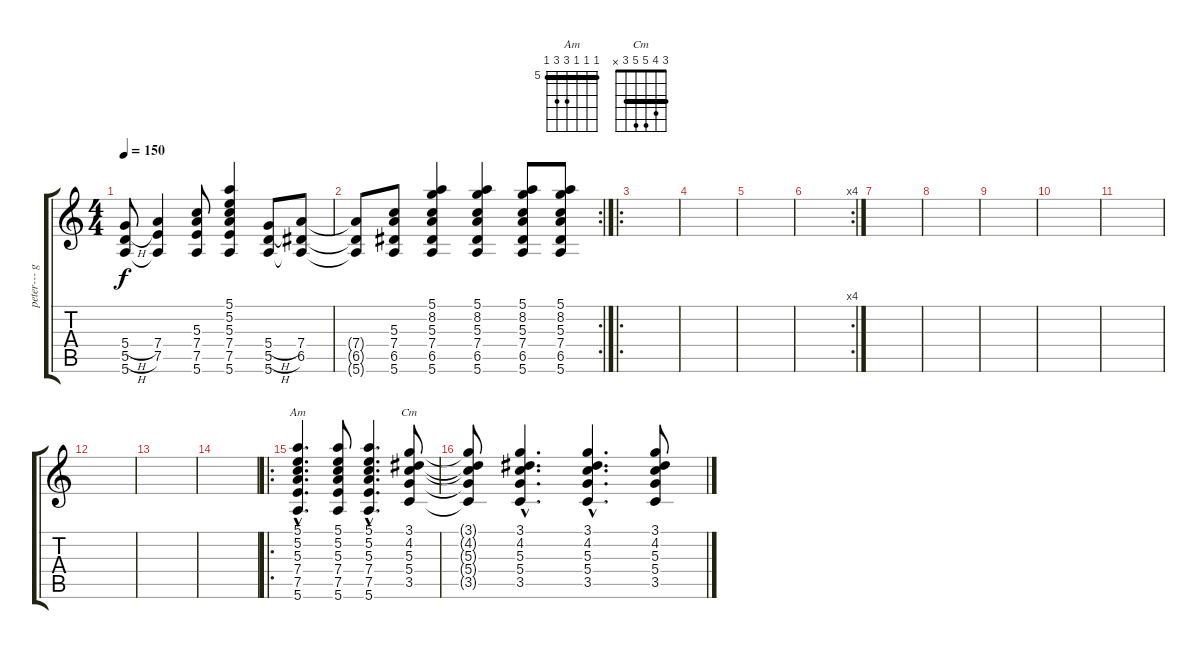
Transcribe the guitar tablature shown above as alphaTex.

\track ("peter--- guitar 2" "peter--- g") {instrument acousticguitarnylon}
\staff {score tabs}
\tuning (E4 B3 G3 D3 A2 E2) {hide}
\chord ("Am" 5 5 5 7 7 5) {firstfret 5 barre 5}
\chord ("Cm" 3 4 5 5 3 x) {barre 3}
\ts (4 4)
\tempo 150
\clef g2
\ks c
(5.4{h} 5.5{h} 5.6).8{dy f} (7.4 7.5 5.6{t}).4 (5.3 7.4 7.5 5.6).8 (5.1 5.2 5.3 7.4 7.5 5.6).4 (5.4{h} 5.5{h} 5.6).8 (7.4 6.5 5.6{t}).8 |
\rc 2
(7.4{t} 6.5{t} 5.6{t}).8 (5.3 7.4 6.5 5.6).8 (5.1 8.2 5.3 7.4 6.5 5.6).4 (5.1 8.2 5.3 7.4 6.5 5.6).4 (5.1 8.2 5.3 7.4 6.5 5.6).8 (5.1 8.2 5.3 7.4 6.5 5.6).8 |
\ro
|
|
|
\rc 4
|
|
|
|
|
|
|
|
|
\ro
(5.1{hac} 5.2{hac} 5.3{hac} 7.4{hac} 7.5{hac} 5.6{hac}).4{d ch "Am"} (5.1 5.2 5.3 7.4 7.5 5.6).8 (5.1{hac} 5.2{hac} 5.3{hac} 7.4{hac} 7.5{hac} 5.6{hac}).4{d} (3.1 4.2 5.3 5.4 3.5).8{ch "Cm"} |
(3.1{t} 4.2{t} 5.3{t} 5.4{t} 3.5{t}).8 (3.1{hac} 4.2{hac} 5.3{hac} 5.4{hac} 3.5{hac}).4{d} (3.1{hac} 4.2{hac} 5.3{hac} 5.4{hac} 3.5{hac}).4{d} (3.1 4.2 5.3 5.4 3.5).8
